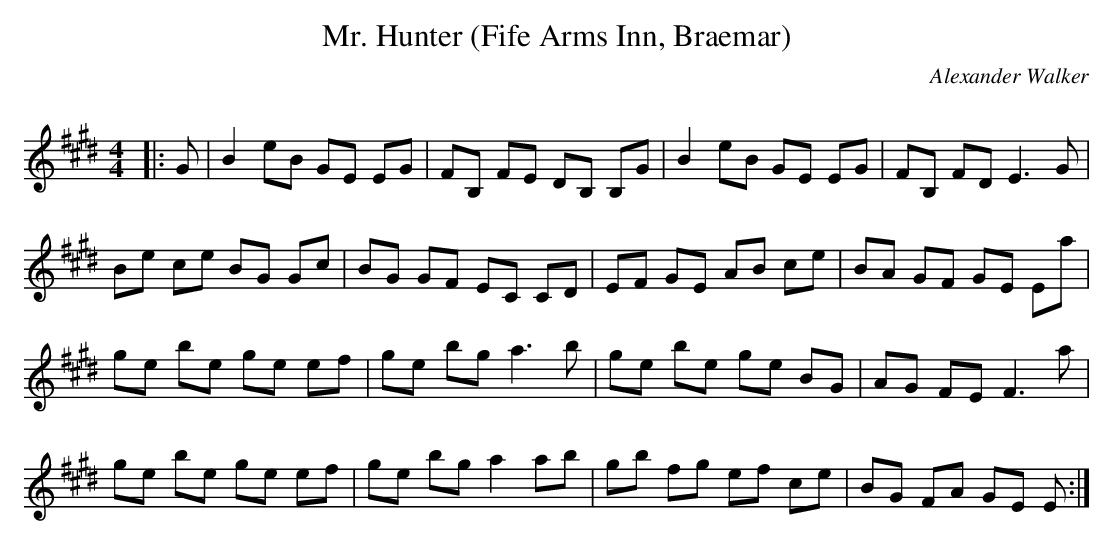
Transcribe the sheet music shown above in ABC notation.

X:1
T: Mr. Hunter (Fife Arms Inn, Braemar)
C:Alexander Walker
Q: 232
K:E
M:4/4
L:1/8
|:G|B2 eB GE EG|FB, FE DB, B,G|B2 eB GE EG|FB, FD E3G|
Be ce BG Gc|BG GF EC CD|EF GE AB ce|BA GF GE Ea|
ge be ge ef|ge bg a3b|ge be ge BG|AG FE F3a|
ge be ge ef|ge bg a2 ab|gb fg ef ce|BG FA GE E:|
